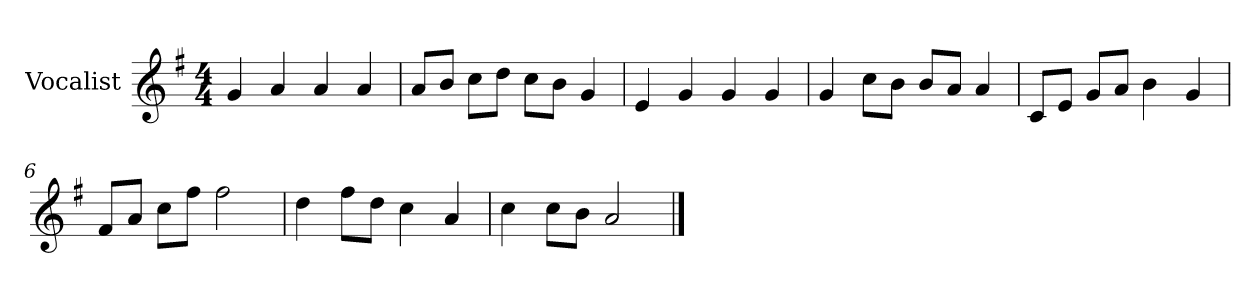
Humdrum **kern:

**kern
*part1
*staff1
*I"Vocalist
*k[f#]
*G:
*M4/4
=1
4g
4a
4a
4a
=2
8aL
8bJ
8ccL
8ddJ
8ccL
8bJ
4g
=3
4e
4g
4g
4g
=4
4g
8ccL
8bJ
8bL
8aJ
4a
=5
8cL
8eJ
8gL
8aJ
4b
4g
=6
8f#L
8aJ
8ccL
8ff#J
2ff#
=7
4dd
8ff#L
8ddJ
4cc
4a
=8
4cc
8ccL
8bJ
2a
==
*-
